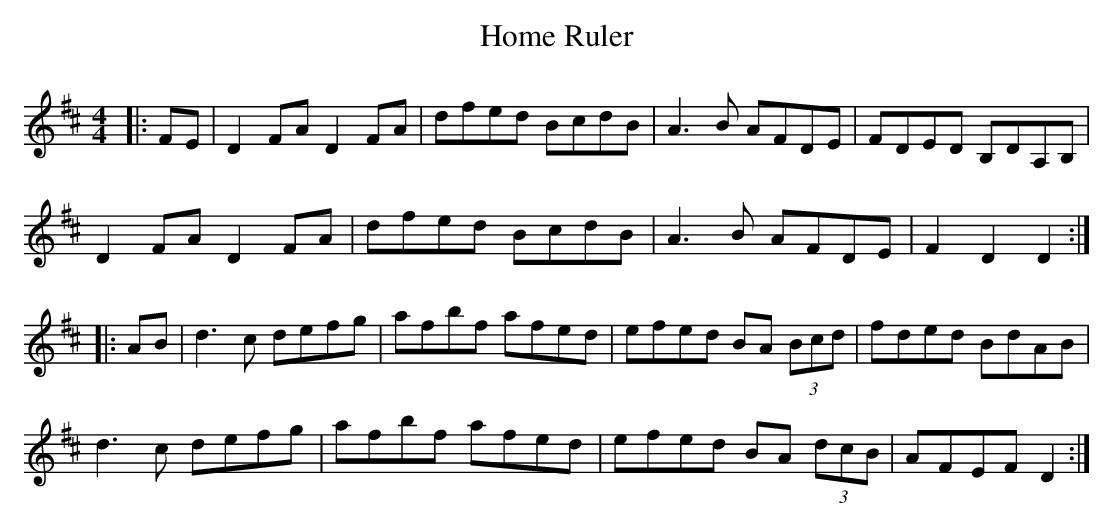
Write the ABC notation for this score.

X:1
T:Home Ruler
M:4/4
L:1/8
K:D
|: FE | D2 FA D2 FA | dfed BcdB | A3 B AFDE | FDED B,DA,B, |
D2 FA D2 FA | dfed BcdB | A3B AFDE | F2D2D2 ::
AB | d3c defg | afbf afed | efed BA (3Bcd | fded BdAB |
d3c defg | afbf afed | efed BA (3dcB | AFEF D2 :|
